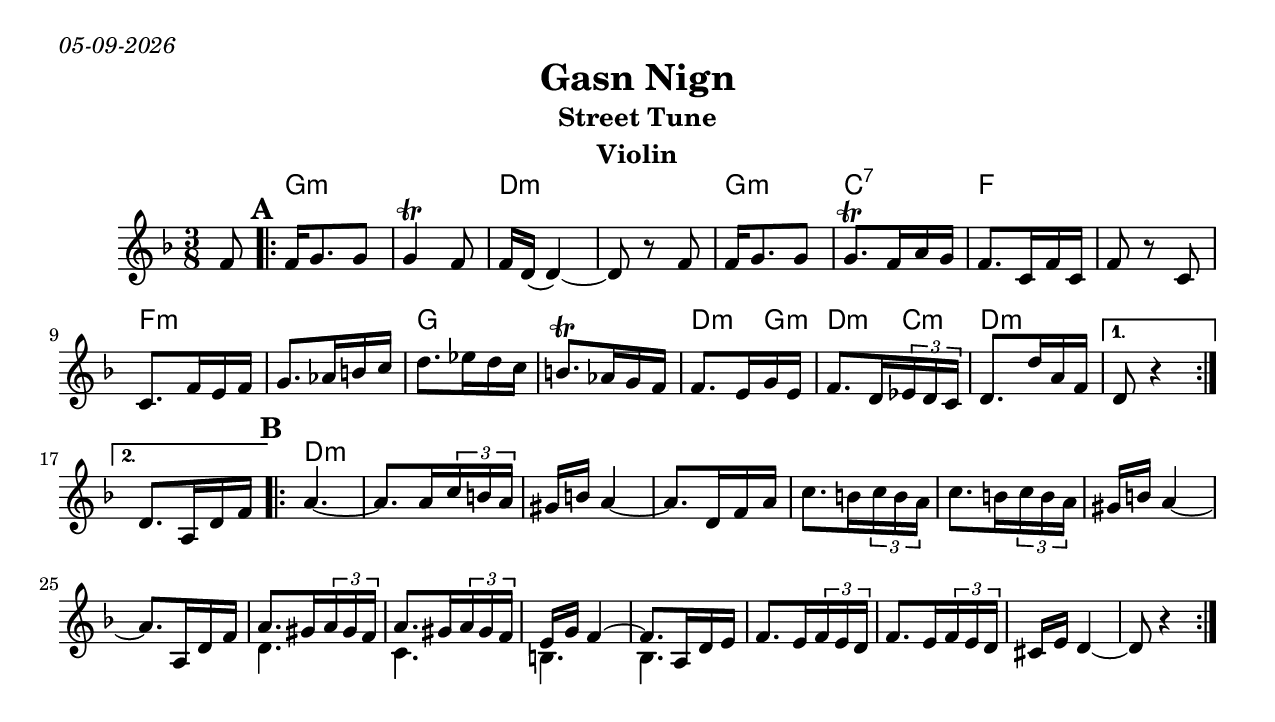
\version "2.18.0"
\include "english.ly"
%\pointAndClickOff
\paper{
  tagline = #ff
  print-all-headers = ##t
  #(set-paper-size "letter")
}
date = #(strftime "%d-%m-%Y" (localtime (current-time)))

\markup{ \italic{ \date }  }

%\markup{ Got something to say? }

global = {
  \clef treble
  \key d \minor
  \time 3/8
  \set Score.markFormatter = #format-mark-box-alphabet
}

%#################################### Melody ########################
%melody =  \transpose c d \relative c' {  %transpose for clarinet
melody = \relative c' {
  \global
  \partial 8 f8  %lead in notes

  \repeat volta 2{
    \mark \default
    f16 g8. g8|
    g4 \trill f8
    f16 d(d4)~
    d8 r f

    f16 g8. g8
    g8. \trill f16 a g
    f8. c16 f c|
    f8 r c

    c8.f16 e f
    g8. af16 b c
    d8. ef16 d c
    b8. \trill af16 g f|

    f8. e16 g e|

    %f8. e16 g e
    f8. d16 \tuplet 3/2{ef d c}
    d8. d'16 a f|

  }

  \alternative {
    {d8 r4 }
    {d8. a16 d f}

  }

  \repeat volta 2{
    \mark \default
    a4.~
    a8. a 16 \tuplet 3/2{c b a}
    gs16 b a4~
    a8. d,16 f a

    c8. b16 \tuplet 3/2{c b a}
    c8. b16 \tuplet 3/2{c b a}
    gs16 b a4~
    a8. a,16 d f

    <<
      {
    a8. gs16 \tuplet 3/2{a gs f}
    a8. gs16 \tuplet 3/2{a gs f}
    e16 g f4~
    f8.a,16 d e|
      }
    \\
    {d4. c4. b4. bf4.}
    >>

    f'8. e16 \tuplet 3/2{f e d}|
    f8. e16 \tuplet 3/2{f e d}|
    cs16 e d4~
    d8 r4

  }

}
%################################# Lyrics #####################
%\addlyrics{ \set stanza = #"1. " }
%################################# Chords #######################
harmonies = \chordmode {
  s8
  g8*6:m
  d8*6:m
  g8*3:m
  c8*3:7
  f8*6
  f8*6:m
  g8*6
  d8*2:m g8:m
  d8*2:m c8:m
  d8*9:m
  %b
   d8*3:m
  %{ old b chords
  d8*12:m
  c8*6:m
  d8*12:m
  g8*3:m
  d8*3:m
  f8*6:m
  d8*6:m
    %}
}

\score {
  <<
    \new ChordNames {
      \set chordChanges = ##f
      \harmonies
    }
    \new Staff   \melody
   % \new Staff \transpose c c'\melody
  >>
  \header{
    title= "Gasn Nign"
    subtitle="Street Tune"
    composer= ""
    instrument = "Violin"
    arranger= ""
  }
  \midi{\tempo 4 = 120}
  \layout{indent = 1.0\cm}
}
%{
% more verses:
\markup{}
\markup {
  \fill-line {
    \hspace #0.1 % distance from left margin
    \column {
      \line { "1."
	\column {
	  ""
	}
      }
      \hspace #0.2 % vertical distance between verses
      \line { "2."
	\column {
	 ""
	}
      }
    }
    \hspace #0.1  % horiz. distance between columns
    \column {
      \line { "3."
	\column {
	  ""
	}
      }
      \hspace #0.2 % distance between verses
      \line { "4."
	\column {
	 ""
	}
      }
    }
    \hspace #0.1 % distance to right margin
  }
}

%}
